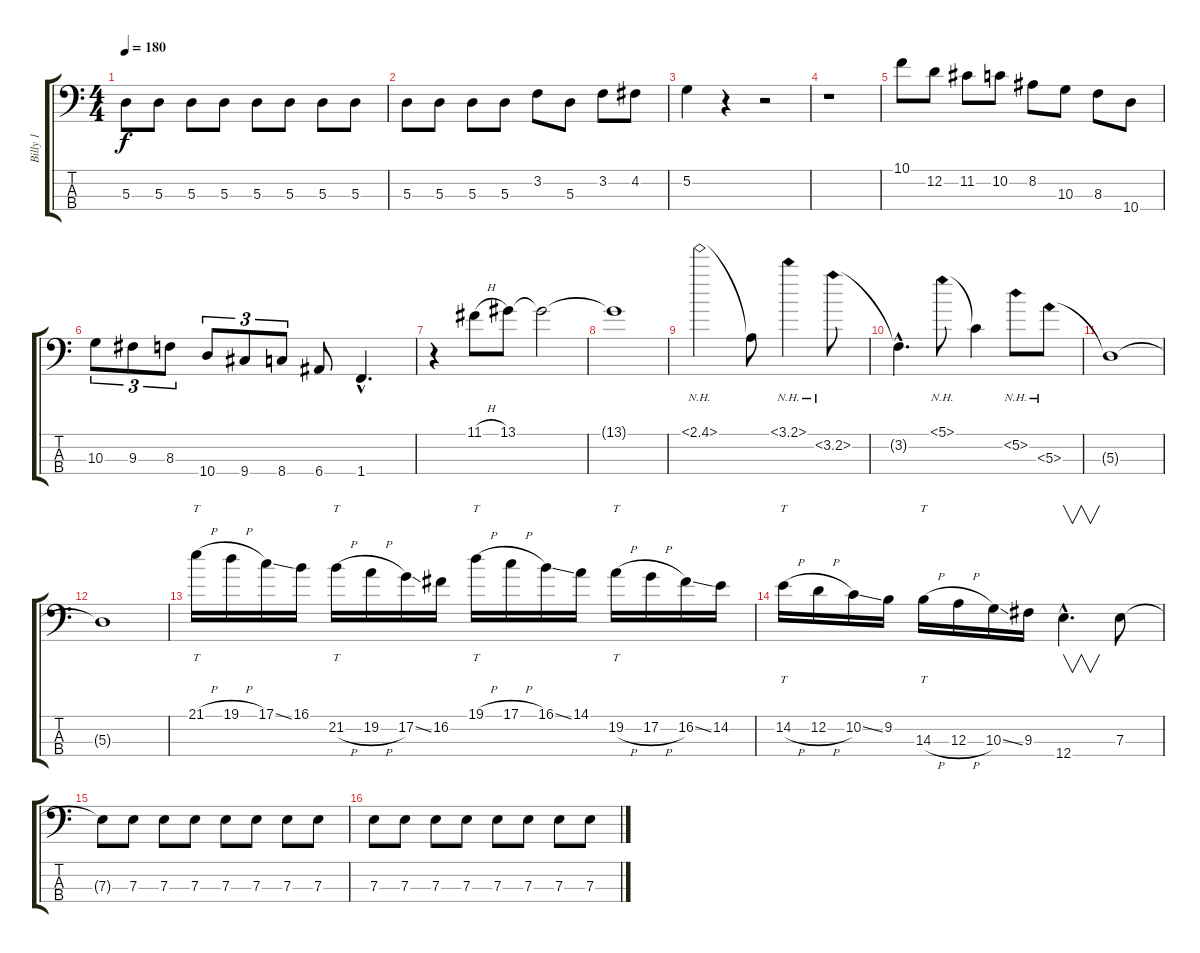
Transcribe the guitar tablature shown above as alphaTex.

\track ("Billy 1" "Billy 1") {instrument electricbassfinger}
\staff {score tabs}
\tuning (G2 D2 A1 E1) {hide}
\ts (4 4)
\tempo 180
\clef f4
\ks c
5.3{t}.8{dy f} 5.3.8 5.3.8 5.3.8 5.3.8 5.3.8 5.3.8 5.3.8 |
5.3.8 5.3.8 5.3.8 5.3.8 3.2.8 5.3.8 3.2.8 4.2.8 |
5.2.4 r.4 r.2 |
r.1 |
10.1.8 12.2.8 11.2.8 10.2.8 8.2.8 10.3.8 8.3.8 10.4.8 |
10.3.8{tu (3 2)} 9.3.8{tu (3 2)} 8.3.8{tu (3 2)} 10.4.8{tu (3 2)} 9.4.8{tu (3 2)} 8.4.8{tu (3 2)} 6.4.8 1.4{hac}.4{d} |
r.4 11.1{h}.8 13.1.8 13.1{t}.2 |
13.1{t}.1 |
2.1{nh}.2 2.1{t}.8 3.1{nh}.4 3.2{nh}.8 |
3.2{hac t}.4{d} 5.1{nh}.8 5.1{t}.4 5.2{nh}.8 5.3{nh}.8 |
5.3{t}.1 |
5.3{t}.1 |
21.1{h}.16{tt} 19.1{h}.16 17.1{ss}.16 16.1.16 21.2{h}.16{tt} 19.2{h}.16 17.2{ss}.16 16.2.16 19.1{h}.16{tt} 17.1{h}.16 16.1{ss}.16 14.1.16 19.2{h}.16{tt} 17.2{h}.16 16.2{ss}.16 14.2.16 |
14.2{h}.16{tt} 12.2{h}.16 10.2{ss}.16 9.2.16 14.3{h}.16{tt} 12.3{h}.16 10.3{ss}.16 9.3.16 12.4{hac}.4{v d} 7.3.8 |
7.3{t}.8 7.3.8 7.3.8 7.3.8 7.3.8 7.3.8 7.3.8 7.3.8 |
7.3.8 7.3.8 7.3.8 7.3.8 7.3.8 7.3.8 7.3.8 7.3.8
